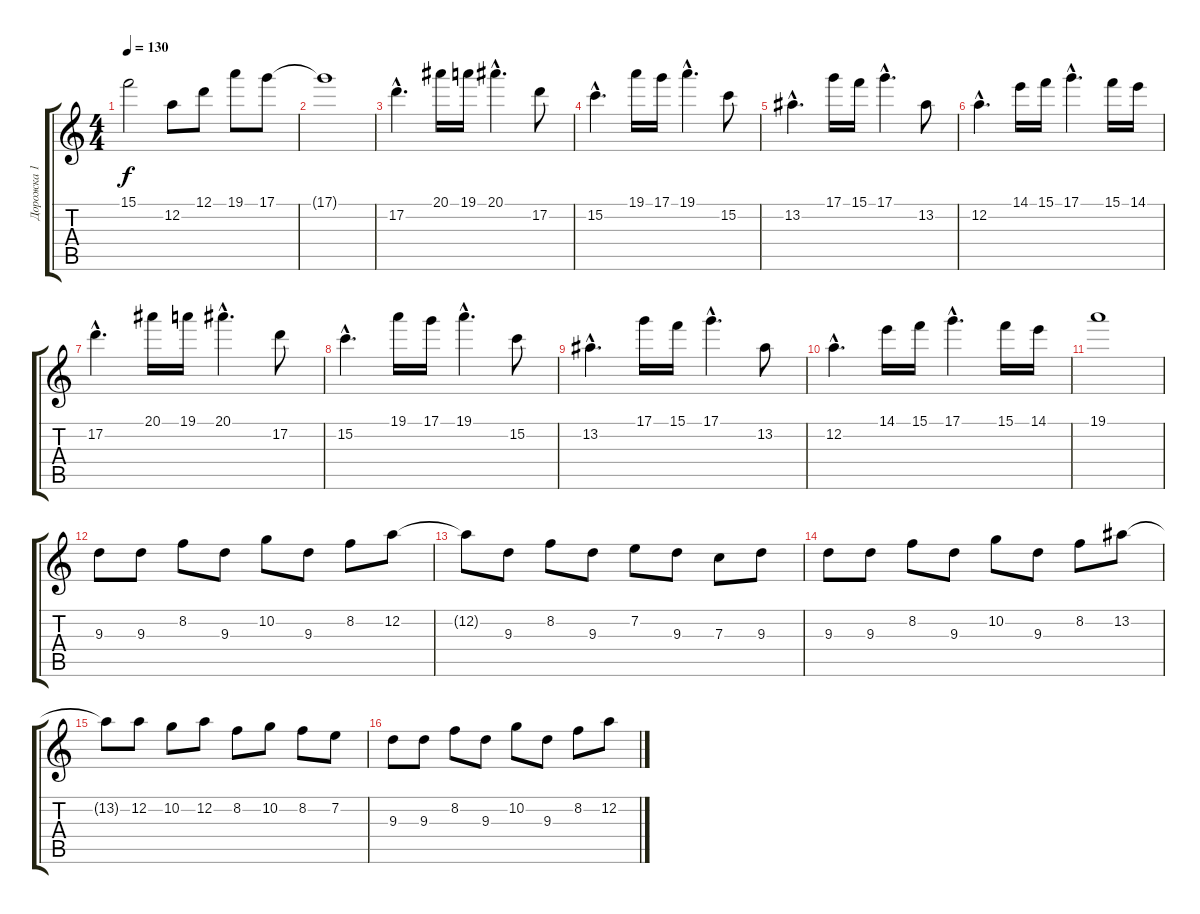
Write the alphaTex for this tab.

\track ("Дорожка 1" "Дорожка 1") {instrument acousticguitarnylon}
\staff {score tabs}
\tuning (D4 A3 F3 C3 G2 D2) {hide}
\ts (4 4)
\tempo 130
\clef g2
\ks c
15.1.2{dy f} 12.2.8 12.1.8 19.1.8 17.1.8 |
17.1{t}.1 |
17.2{hac}.4{d} 20.1.16 19.1.16 20.1{hac}.4{d} 17.2.8 |
15.2{hac}.4{d} 19.1.16 17.1.16 19.1{hac}.4{d} 15.2.8 |
13.2{hac}.4{d} 17.1.16 15.1.16 17.1{hac}.4{d} 13.2.8 |
12.2{hac}.4{d} 14.1.16 15.1.16 17.1{hac}.4{d} 15.1.16 14.1.16 |
17.2{hac}.4{d} 20.1.16 19.1.16 20.1{hac}.4{d} 17.2.8 |
15.2{hac}.4{d} 19.1.16 17.1.16 19.1{hac}.4{d} 15.2.8 |
13.2{hac}.4{d} 17.1.16 15.1.16 17.1{hac}.4{d} 13.2.8 |
12.2{hac}.4{d} 14.1.16 15.1.16 17.1{hac}.4{d} 15.1.16 14.1.16 |
19.1.1 |
9.3.8 9.3.8 8.2.8 9.3.8 10.2.8 9.3.8 8.2.8 12.2.8 |
12.2{t}.8 9.3.8 8.2.8 9.3.8 7.2.8 9.3.8 7.3.8 9.3.8 |
9.3.8 9.3.8 8.2.8 9.3.8 10.2.8 9.3.8 8.2.8 13.2.8 |
13.2{t}.8 12.2.8 10.2.8 12.2.8 8.2.8 10.2.8 8.2.8 7.2.8 |
9.3.8 9.3.8 8.2.8 9.3.8 10.2.8 9.3.8 8.2.8 12.2.8
